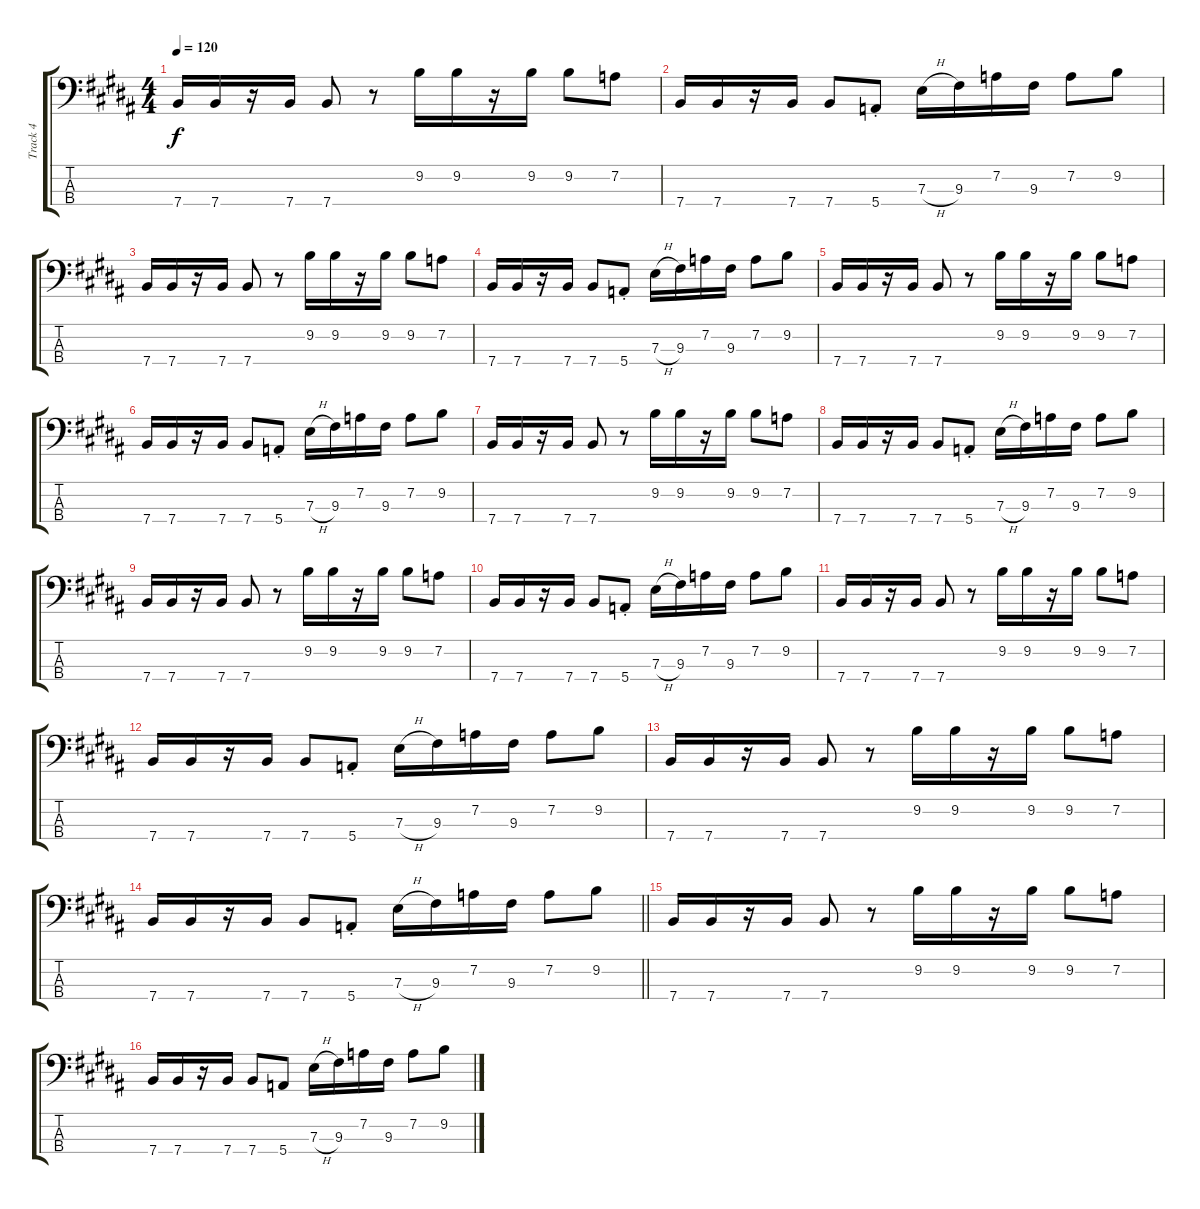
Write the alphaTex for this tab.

\track ("Track 4" "Track 4") {instrument electricbassfinger}
\staff {score tabs}
\tuning (G2 D2 A1 E1) {hide}
\ts (4 4)
\tempo 120
\clef f4
\ks b
7.4.16{dy f} 7.4.16 r.16 7.4.16 7.4.8 r.8 9.2.16 9.2.16 r.16 9.2.16 9.2.8 7.2.8 |
7.4.16 7.4.16 r.16 7.4.16 7.4.8 5.4{st}.8 7.3{h}.16 9.3.16 7.2.16 9.3.16 7.2.8 9.2.8 |
7.4.16 7.4.16 r.16 7.4.16 7.4.8 r.8 9.2.16 9.2.16 r.16 9.2.16 9.2.8 7.2.8 |
7.4.16 7.4.16 r.16 7.4.16 7.4.8 5.4{st}.8 7.3{h}.16 9.3.16 7.2.16 9.3.16 7.2.8 9.2.8 |
7.4.16 7.4.16 r.16 7.4.16 7.4.8 r.8 9.2.16 9.2.16 r.16 9.2.16 9.2.8 7.2.8 |
7.4.16 7.4.16 r.16 7.4.16 7.4.8 5.4{st}.8 7.3{h}.16 9.3.16 7.2.16 9.3.16 7.2.8 9.2.8 |
7.4.16 7.4.16 r.16 7.4.16 7.4.8 r.8 9.2.16 9.2.16 r.16 9.2.16 9.2.8 7.2.8 |
7.4.16 7.4.16 r.16 7.4.16 7.4.8 5.4{st}.8 7.3{h}.16 9.3.16 7.2.16 9.3.16 7.2.8 9.2.8 |
7.4.16 7.4.16 r.16 7.4.16 7.4.8 r.8 9.2.16 9.2.16 r.16 9.2.16 9.2.8 7.2.8 |
7.4.16 7.4.16 r.16 7.4.16 7.4.8 5.4{st}.8 7.3{h}.16 9.3.16 7.2.16 9.3.16 7.2.8 9.2.8 |
7.4.16 7.4.16 r.16 7.4.16 7.4.8 r.8 9.2.16 9.2.16 r.16 9.2.16 9.2.8 7.2.8 |
7.4.16 7.4.16 r.16 7.4.16 7.4.8 5.4{st}.8 7.3{h}.16 9.3.16 7.2.16 9.3.16 7.2.8 9.2.8 |
7.4.16 7.4.16 r.16 7.4.16 7.4.8 r.8 9.2.16 9.2.16 r.16 9.2.16 9.2.8 7.2.8 |
\barLineRight lightlight
7.4.16 7.4.16 r.16 7.4.16 7.4.8 5.4{st}.8 7.3{h}.16 9.3.16 7.2.16 9.3.16 7.2.8 9.2.8 |
7.4.16 7.4.16 r.16 7.4.16 7.4.8 r.8 9.2.16 9.2.16 r.16 9.2.16 9.2.8 7.2.8 |
7.4.16 7.4.16 r.16 7.4.16 7.4.8 5.4.8 7.3{h}.16 9.3.16 7.2.16 9.3.16 7.2.8 9.2.8
